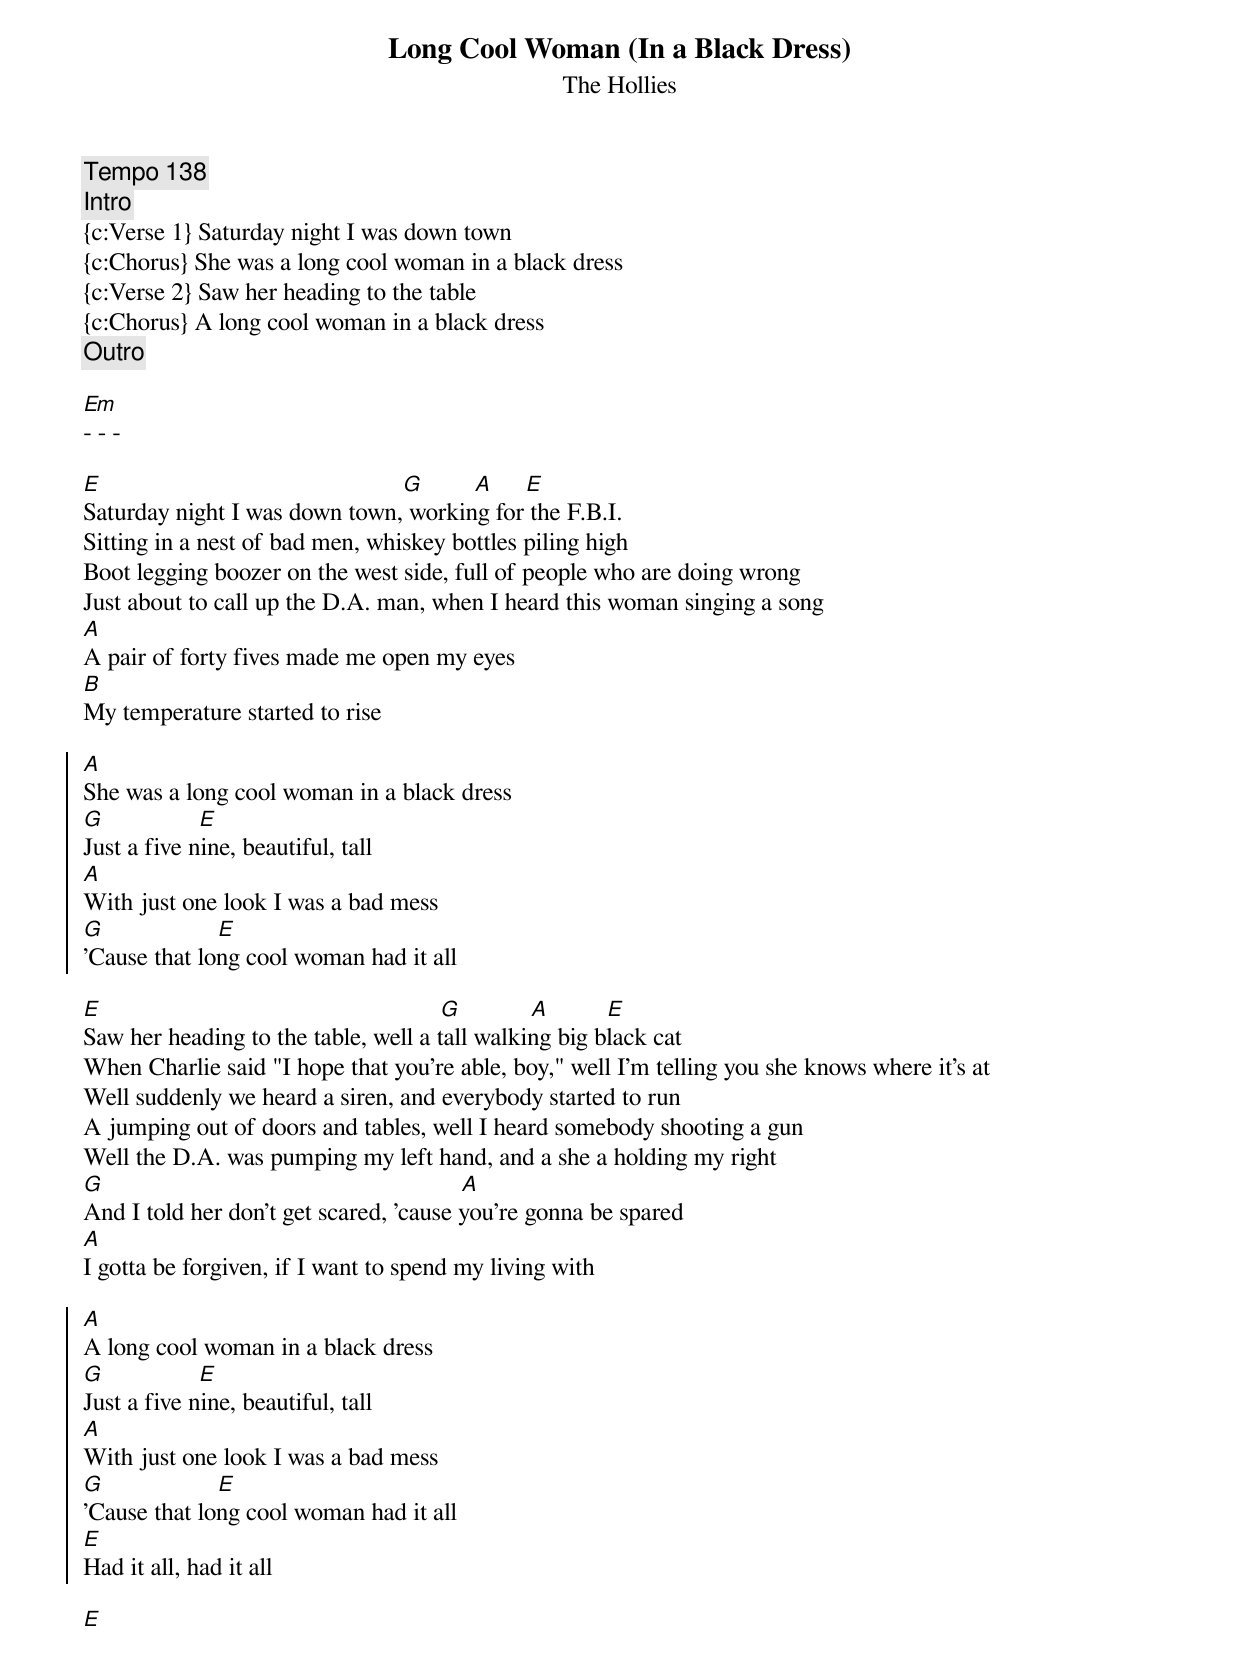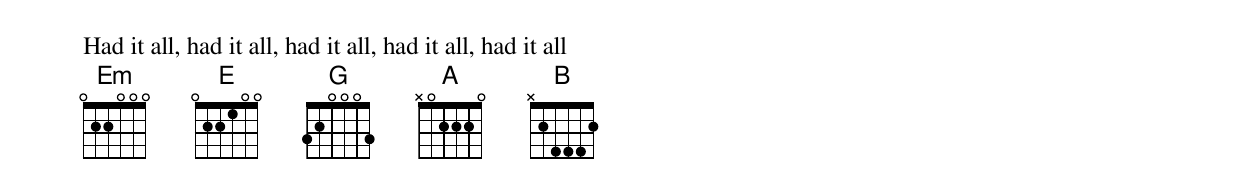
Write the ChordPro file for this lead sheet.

{t: Long Cool Woman (In a Black Dress)}
{st: The Hollies}
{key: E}
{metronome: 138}
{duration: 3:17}


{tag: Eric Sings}

{c:Tempo 138}
{c:Intro}
{c:Verse 1} Saturday night I was down town
{c:Chorus} She was a long cool woman in a black dress
{c:Verse 2} Saw her heading to the table
{c:Chorus} A long cool woman in a black dress
{c:Outro}

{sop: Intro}
[Em]
- - -
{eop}

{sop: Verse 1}
[E]                                                [G]        [A]     [E]
Saturday night I was down town, working for the F.B.I.
Sitting in a nest of bad men, whiskey bottles piling high
Boot legging boozer on the west side, full of people who are doing wrong
Just about to call up the D.A. man, when I heard this woman singing a song
[A]
A pair of forty fives made me open my eyes
[B]
My temperature started to rise
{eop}

{soc}
[A]
She was a long cool woman in a black dress
[G]               [E]
Just a five nine, beautiful, tall
[A]
With just one look I was a bad mess
[G]                  [E]
'Cause that long cool woman had it all
{eoc}

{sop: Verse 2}
[E]                                                      [G]           [A]         [E]
Saw her heading to the table, well a tall walking big black cat
When Charlie said "I hope that you're able, boy," well I'm telling you she knows where it's at
Well suddenly we heard a siren, and everybody started to run
A jumping out of doors and tables, well I heard somebody shooting a gun
Well the D.A. was pumping my left hand, and a she a holding my right
[G]                                                         [A]
And I told her don't get scared, 'cause you're gonna be spared
[A]
I gotta be forgiven, if I want to spend my living with
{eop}

{soc}
[A]
A long cool woman in a black dress
[G]               [E]
Just a five nine, beautiful, tall
[A]
With just one look I was a bad mess
[G]                  [E]
'Cause that long cool woman had it all
[E]
Had it all, had it all
{eoc}

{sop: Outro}
[E]
Had it all, had it all, had it all, had it all, had it all
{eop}
